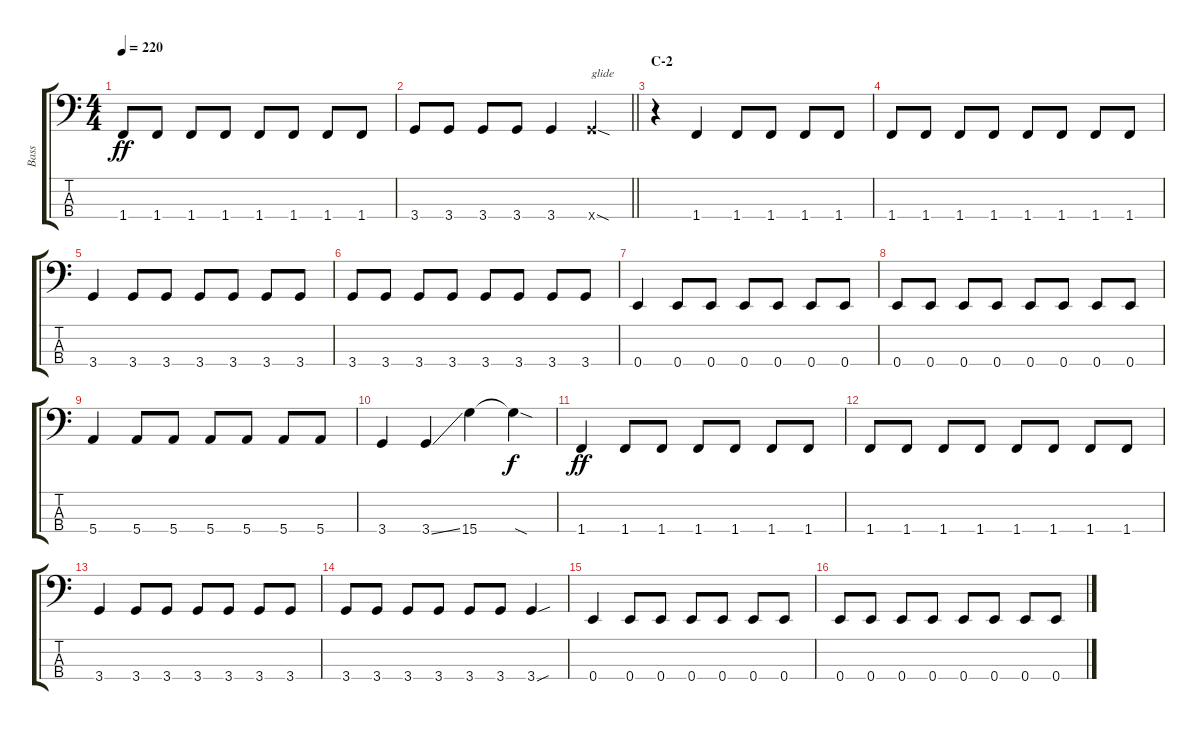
\track ("Bass" "Bass") {instrument electricbasspick}
\staff {score tabs}
\tuning (G2 D2 A1 E1) {hide}
\ts (4 4)
\tempo 220
\clef f4
\ks c
1.4.8{dy ff} 1.4.8 1.4.8 1.4.8 1.4.8 1.4.8 1.4.8 1.4.8 |
\barLineRight lightlight
3.4.8 3.4.8 3.4.8 3.4.8 3.4.4 3.4{sod x}.4{txt "glide"} |
\section ("" "C-2")
r.4 1.4.4 1.4.8 1.4.8 1.4.8 1.4.8 |
1.4.8 1.4.8 1.4.8 1.4.8 1.4.8 1.4.8 1.4.8 1.4.8 |
3.4.4 3.4.8 3.4.8 3.4.8 3.4.8 3.4.8 3.4.8 |
3.4.8 3.4.8 3.4.8 3.4.8 3.4.8 3.4.8 3.4.8 3.4.8 |
0.4.4 0.4.8 0.4.8 0.4.8 0.4.8 0.4.8 0.4.8 |
0.4.8 0.4.8 0.4.8 0.4.8 0.4.8 0.4.8 0.4.8 0.4.8 |
5.4.4 5.4.8 5.4.8 5.4.8 5.4.8 5.4.8 5.4.8 |
3.4.4 3.4{ss}.4 15.4.4 15.4{sod t}.4{dy f} |
1.4.4{dy ff} 1.4.8 1.4.8 1.4.8 1.4.8 1.4.8 1.4.8 |
1.4.8 1.4.8 1.4.8 1.4.8 1.4.8 1.4.8 1.4.8 1.4.8 |
3.4.4 3.4.8 3.4.8 3.4.8 3.4.8 3.4.8 3.4.8 |
3.4.8 3.4.8 3.4.8 3.4.8 3.4.8 3.4.8 3.4{sou}.4 |
0.4.4 0.4.8 0.4.8 0.4.8 0.4.8 0.4.8 0.4.8 |
0.4.8 0.4.8 0.4.8 0.4.8 0.4.8 0.4.8 0.4.8 0.4.8
